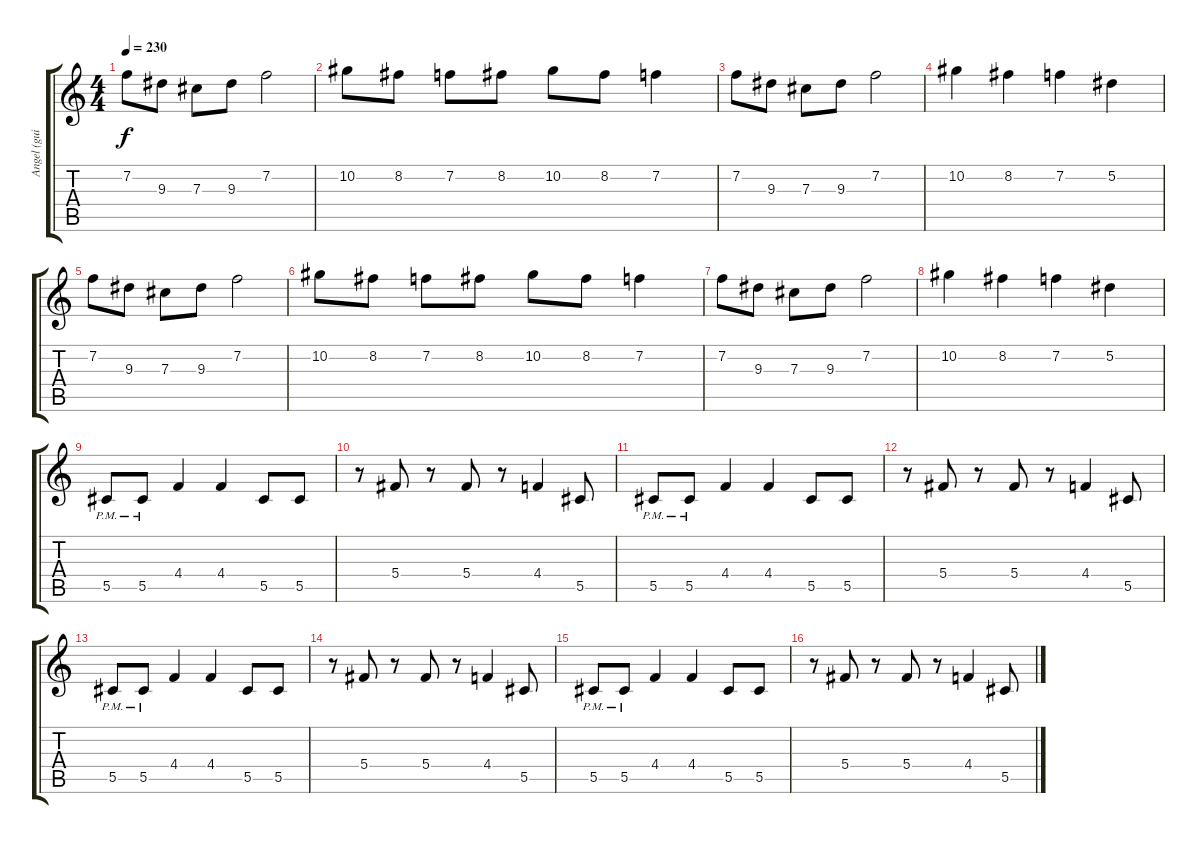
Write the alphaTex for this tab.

\track ("Angel (guitar)" "Angel (gui") {instrument distortionguitar}
\staff {score tabs}
\tuning (Eb4 Bb3 Gb3 Db3 Ab2 Db2) {hide}
\ts (4 4)
\tempo 230
\clef g2
\ks c
7.2.8{dy f instrument distortionguitar} 9.3.8 7.3.8 9.3.8 7.2.2 |
10.2.8 8.2.8 7.2.8 8.2.8 10.2.8 8.2.8 7.2.4 |
7.2.8 9.3.8 7.3.8 9.3.8 7.2.2 |
10.2.4 8.2.4 7.2.4 5.2.4 |
7.2.8 9.3.8 7.3.8 9.3.8 7.2.2 |
10.2.8 8.2.8 7.2.8 8.2.8 10.2.8 8.2.8 7.2.4 |
7.2.8 9.3.8 7.3.8 9.3.8 7.2.2 |
10.2.4 8.2.4 7.2.4 5.2.4 |
5.5{pm}.8 5.5{pm}.8 4.4.4 4.4.4 5.5.8 5.5.8 |
r.8 5.4.8 r.8 5.4.8 r.8 4.4.4 5.5.8 |
5.5{pm}.8 5.5{pm}.8 4.4.4 4.4.4 5.5.8 5.5.8 |
r.8 5.4.8 r.8 5.4.8 r.8 4.4.4 5.5.8 |
5.5{pm}.8 5.5{pm}.8 4.4.4 4.4.4 5.5.8 5.5.8 |
r.8 5.4.8 r.8 5.4.8 r.8 4.4.4 5.5.8 |
5.5{pm}.8 5.5{pm}.8 4.4.4 4.4.4 5.5.8 5.5.8 |
r.8 5.4.8 r.8 5.4.8 r.8 4.4.4 5.5.8
